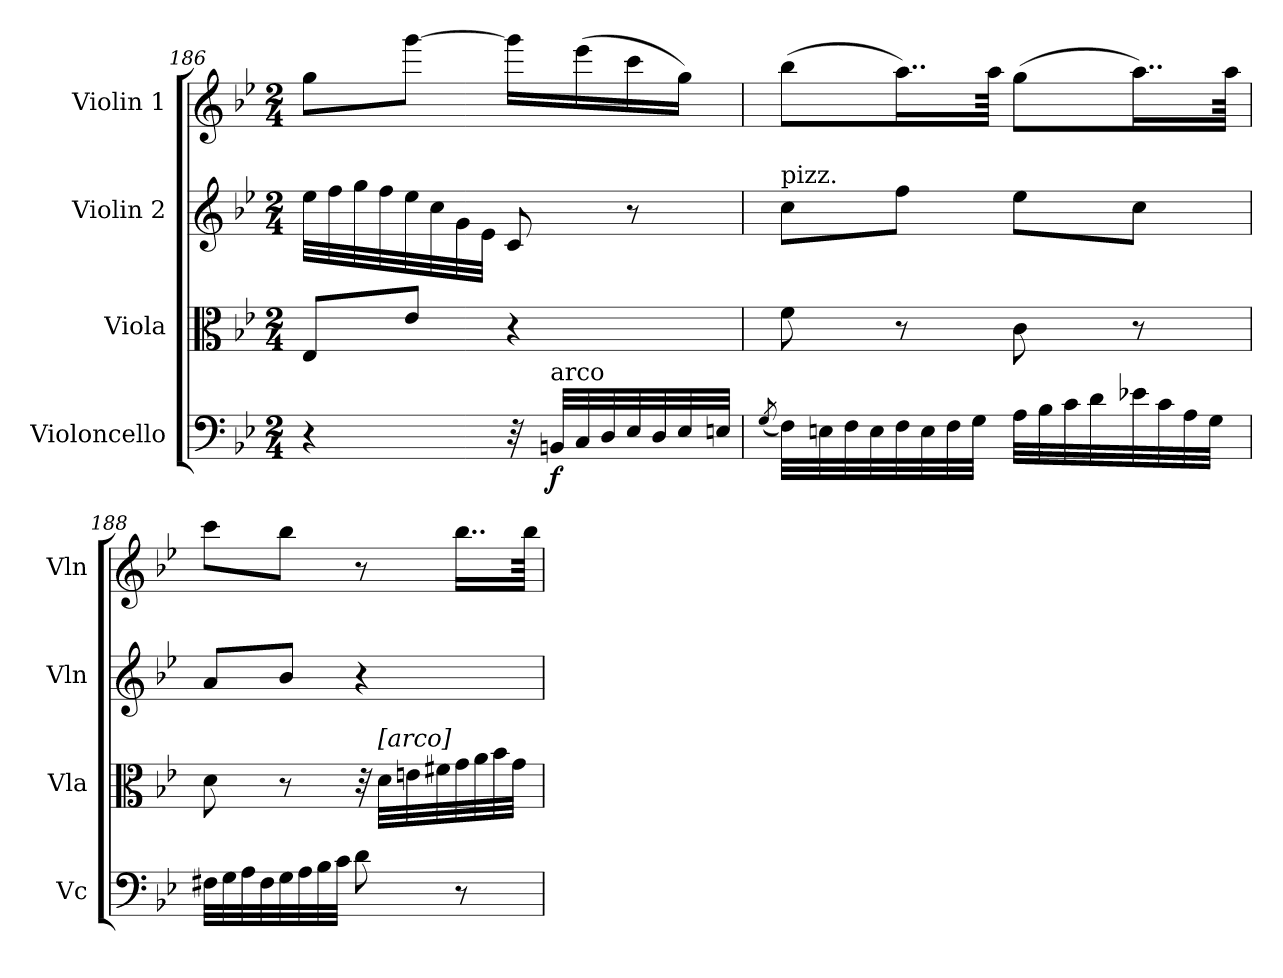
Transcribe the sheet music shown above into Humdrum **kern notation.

**kern	**dynam	**kern	**kern	**kern
*part4	*part4	*part3	*part2	*part1
*staff4	*staff4	*staff3	*staff2	*staff1
*I"Violoncello	*	*I"Viola	*I"Violin 2	*I"Violin 1
*I'Vc	*	*I'Vla	*I'Vln	*I'Vln
!!LO:LB:g=z
*clefF4	*	*clefC3	*clefG2	*clefG2
*k[b-e-]	*	*k[b-e-]	*k[b-e-]	*k[b-e-]
*M2/4	*	*M2/4	*M2/4	*M2/4
=186	=186	=186	=186	=186
4r	.	8E-/L	32ee-\LLL	8gg\L
.	.	.	32ff\	.
.	.	.	32gg\	.
.	.	.	32ff\	.
.	.	8e-/J	32ee-\	[8ggg\J
.	.	.	32cc\	.
.	.	.	32g\	.
.	.	.	32e-\JJJ	.
32r	.	4r	8c/	16ggg\LL]
!LO:TX:a:t=arco	!	!	!	!
!	!LO:DY:b	!	!	!
32BBn/LLL	f	.	.	.
32C/	.	.	.	(16eee-\
32D/	.	.	.	.
32E-/	.	.	8r	16ccc\
32D/	.	.	.	.
32E-/	.	.	.	16gg\JJ)
32En/JJJ	.	.	.	.
!!LO:PB:g=z
=187	=187	=187	=187	=187
(8qG/	.	.	.	.
!	!	!	!LO:TX:a:t=pizz.	!
32F\LLL)	.	8f\	8cc\L	(8bb-\L
32En\	.	.	.	.
32F\	.	.	.	.
32E\	.	.	.	.
32F\	.	8r	8ff\J	16..aa\L)
32E\	.	.	.	.
32F\	.	.	.	.
32G\JJJ	.	.	.	.
.	.	.	.	64aa\JJkk
32A\LLL	.	8c\	8ee-\L	(8gg\L
32B-\	.	.	.	.
32c\	.	.	.	.
32d\	.	.	.	.
32e-X\	.	8r	8cc\J	16..aa\L)
32c\	.	.	.	.
32A\	.	.	.	.
32G\JJJ	.	.	.	.
.	.	.	.	64aa\JJkk
=188	=188	=188	=188	=188
32F#X\LLL	.	8d\	8a/L	8ccc\L
32G\	.	.	.	.
32A\	.	.	.	.
32F#\	.	.	.	.
32G\	.	8r	8b-/J	8bb-\J
32A\	.	.	.	.
32B-\	.	.	.	.
32c\JJJ	.	.	.	.
8d\	.	32r	4r	8r
!	!	!LO:TX:a:t=[arco]	!	!
.	.	32d\LLL	.	.
.	.	32en\	.	.
.	.	32f#X\	.	.
8r	.	32g\	.	16..bb-\LL
.	.	32a\	.	.
.	.	32b-\	.	.
.	.	32g\JJJ	.	.
.	.	.	.	64bb-\JJkk
=	=	=	=	=
*-	*-	*-	*-	*-
